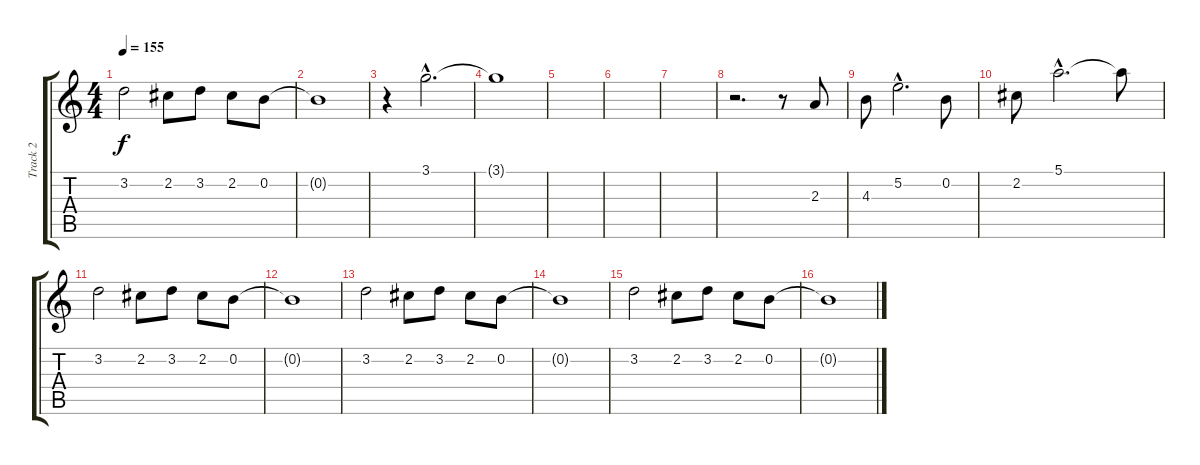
\track ("Track 2" "Track 2") {instrument electricguitarjazz}
\staff {score tabs}
\tuning (E4 B3 G3 D3 A2 E2) {hide}
\ts (4 4)
\tempo 155
\clef g2
\ks c
3.2.2{dy f} 2.2.8 3.2.8 2.2.8 0.2.8 |
0.2{t}.1 |
r.4 3.1{hac}.2{d} |
3.1{t}.1 |
|
|
|
r.2{d} r.8 2.3.8 |
4.3.8 5.2{hac}.2{d} 0.2.8 |
2.2.8 5.1{hac}.2{d} 5.1{t}.8 |
3.2.2 2.2.8 3.2.8 2.2.8 0.2.8 |
0.2{t}.1 |
3.2.2 2.2.8 3.2.8 2.2.8 0.2.8 |
0.2{t}.1 |
3.2.2 2.2.8 3.2.8 2.2.8 0.2.8 |
0.2{t}.1
